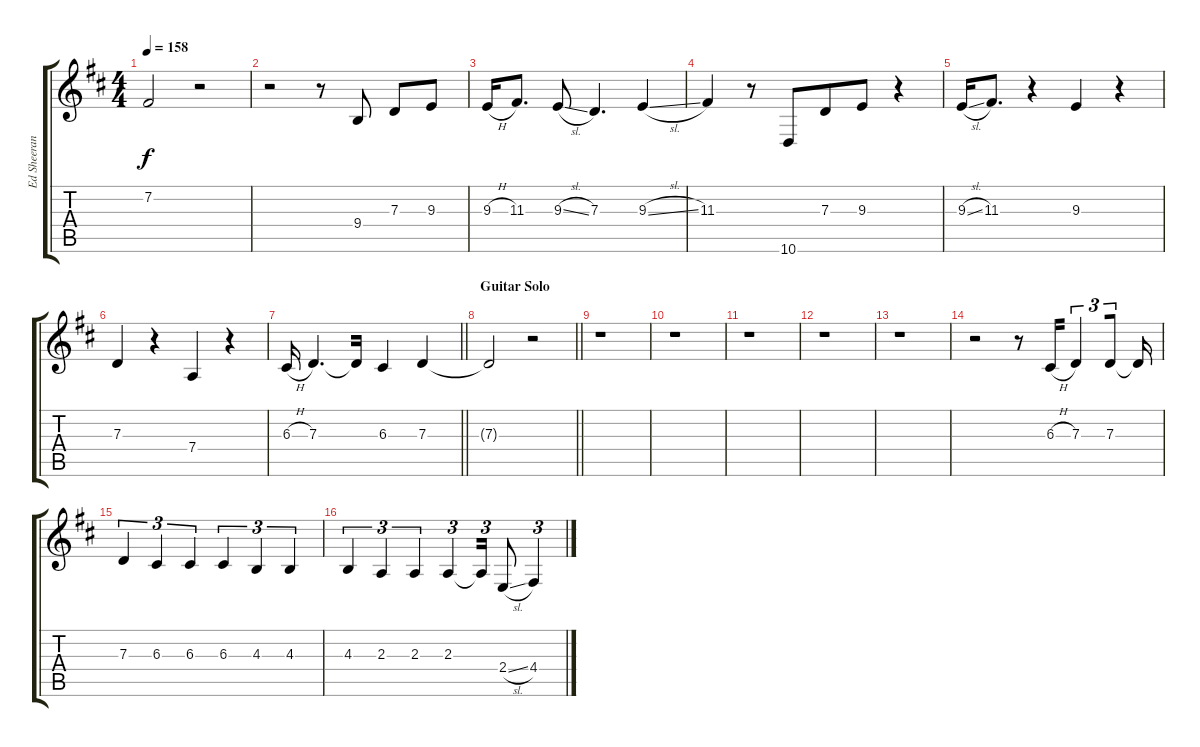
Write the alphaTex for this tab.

\track ("Ed Sheeran Vocals" "Ed Sheeran") {instrument flute}
\staff {score tabs}
\tuning (E4 B3 G3 D3 A2 E2) {hide}
\ts (4 4)
\tempo 158
\clef g2
\ks d
7.2.2{dy f} r.2 |
r.2 r.8 9.4.8 7.3.8 9.3.8 |
9.3{h}.16 11.3.8{d} 9.3{sl}.8 7.3.4{d beam merge} 9.3{sl}.4 |
11.3.4 r.8 10.6.8{beam merge} 7.3.8{beam merge} 9.3.8{beam merge} r.4 |
9.3{sl}.16{beam merge} 11.3.8{d} r.4 9.3.4 r.4 |
7.3.4{beam merge} r.4 7.4.4 r.4 |
\barLineRight lightlight
6.3{h}.16 7.3.4{d beam merge} 7.3{t}.16 6.3.4 7.3.4 |
\section ("" "Guitar Solo")
\barLineRight lightlight
7.3{t}.2{beam merge} r.2 |
r.1 |
r.1 |
r.1 |
r.1 |
r.1 |
r.2{volume 12 beam merge} r.8{beam merge} 6.3{h}.16{beam merge} 7.3.4{tu (3 2) beam merge} 7.3.8{tu (3 2)} 7.3{t}.16 |
7.3.4{tu (3 2) beam merge} 6.3.4{tu (3 2) beam merge} 6.3.4{tu (3 2)} 6.3.4{tu (3 2)} 4.3.4{tu (3 2) beam merge} 4.3.4{tu (3 2)} |
4.3.4{tu (3 2)} 2.3.4{tu (3 2)} 2.3.4{tu (3 2) beam merge} 2.3.4{tu (3 2) beam merge} 2.3{t}.16{tu (3 2)} 2.4{sl}.8 4.4.4{tu (3 2)}
